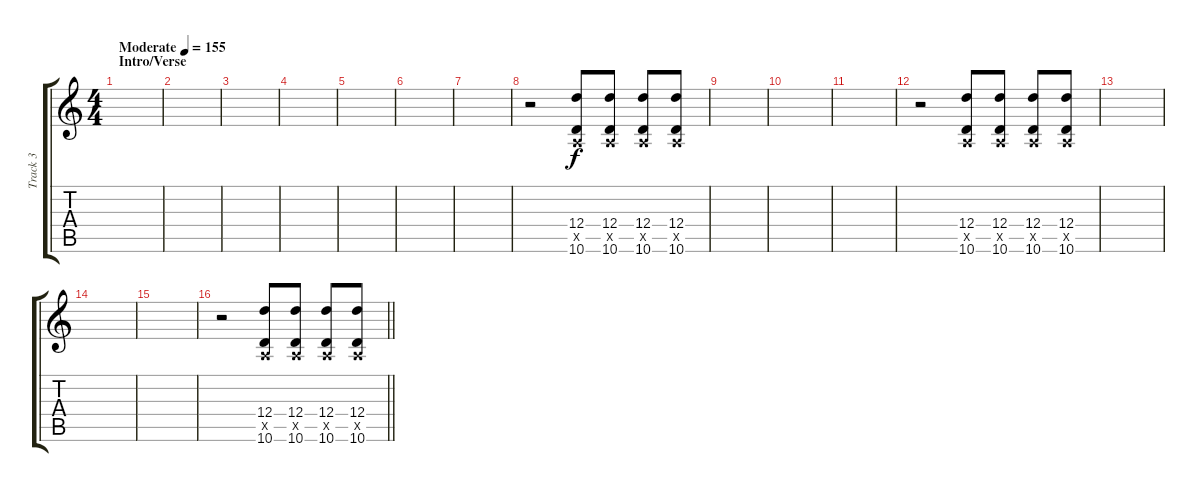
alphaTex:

\track ("Track 3" "Track 3") {instrument electricguitarjazz}
\staff {score tabs}
\tuning (E4 B3 G3 D3 A2 E2) {hide}
\ts (4 4)
\section ("" "Intro/Verse")
\tempo (155 "Moderate")
\clef g2
\ks c
|
|
|
|
|
|
|
r.2 (12.4 0.5{x} 10.6).8 (12.4 0.5{x} 10.6).8 (12.4 0.5{x} 10.6).8 (12.4 0.5{x} 10.6).8 |
|
|
|
r.2 (12.4 0.5{x} 10.6).8 (12.4 0.5{x} 10.6).8 (12.4 0.5{x} 10.6).8 (12.4 0.5{x} 10.6).8 |
|
|
|
\barLineRight lightlight
r.2 (12.4 0.5{x} 10.6).8 (12.4 0.5{x} 10.6).8 (12.4 0.5{x} 10.6).8 (12.4 0.5{x} 10.6).8
